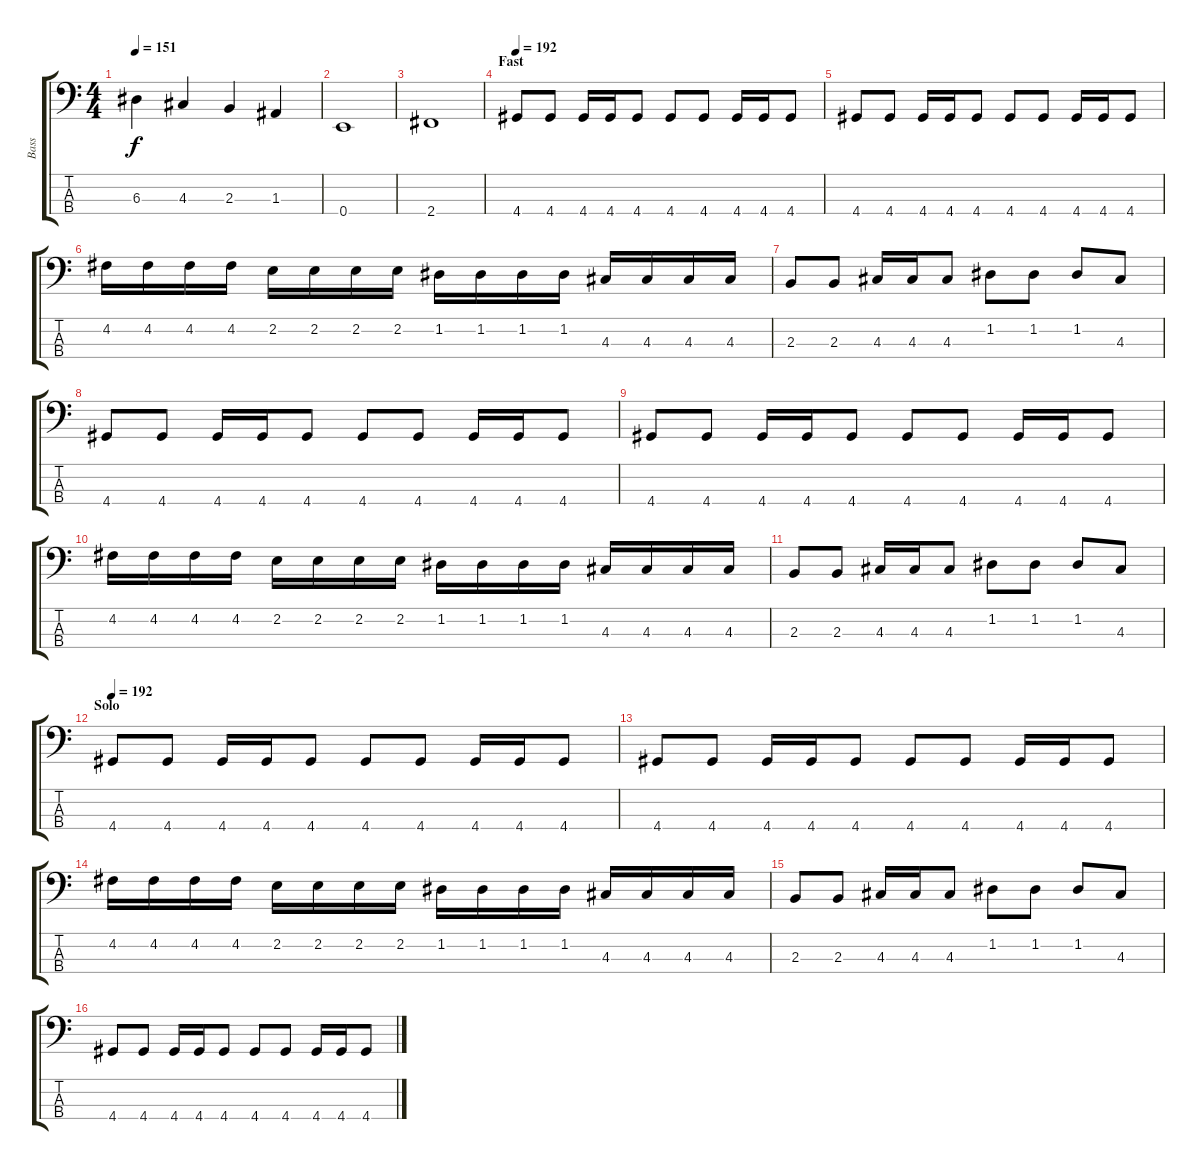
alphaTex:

\track ("Bass" "Bass") {instrument electricbassfinger}
\staff {score tabs}
\tuning (G2 D2 A1 E1) {hide}
\ts (4 4)
\tempo 151
\clef f4
\ks c
6.3.4{dy f} 4.3.4 2.3.4 1.3.4 |
0.4.1 |
2.4.1 |
\section ("" "Fast")
\tempo 192
4.4.8 4.4.8 4.4.16 4.4.16 4.4.8 4.4.8 4.4.8 4.4.16 4.4.16 4.4.8 |
4.4.8 4.4.8 4.4.16 4.4.16 4.4.8 4.4.8 4.4.8 4.4.16 4.4.16 4.4.8 |
4.2.16 4.2.16 4.2.16 4.2.16 2.2.16 2.2.16 2.2.16 2.2.16 1.2.16 1.2.16 1.2.16 1.2.16 4.3.16 4.3.16 4.3.16 4.3.16 |
2.3.8 2.3.8 4.3.16 4.3.16 4.3.8 1.2.8 1.2.8 1.2.8 4.3.8 |
4.4.8 4.4.8 4.4.16 4.4.16 4.4.8 4.4.8 4.4.8 4.4.16 4.4.16 4.4.8 |
4.4.8 4.4.8 4.4.16 4.4.16 4.4.8 4.4.8 4.4.8 4.4.16 4.4.16 4.4.8 |
4.2.16 4.2.16 4.2.16 4.2.16 2.2.16 2.2.16 2.2.16 2.2.16 1.2.16 1.2.16 1.2.16 1.2.16 4.3.16 4.3.16 4.3.16 4.3.16 |
2.3.8 2.3.8 4.3.16 4.3.16 4.3.8 1.2.8 1.2.8 1.2.8 4.3.8 |
\section ("" "Solo")
\tempo 192
4.4.8 4.4.8 4.4.16 4.4.16 4.4.8 4.4.8 4.4.8 4.4.16 4.4.16 4.4.8 |
4.4.8 4.4.8 4.4.16 4.4.16 4.4.8 4.4.8 4.4.8 4.4.16 4.4.16 4.4.8 |
4.2.16 4.2.16 4.2.16 4.2.16 2.2.16 2.2.16 2.2.16 2.2.16 1.2.16 1.2.16 1.2.16 1.2.16 4.3.16 4.3.16 4.3.16 4.3.16 |
2.3.8 2.3.8 4.3.16 4.3.16 4.3.8 1.2.8 1.2.8 1.2.8 4.3.8 |
4.4.8 4.4.8 4.4.16 4.4.16 4.4.8 4.4.8 4.4.8 4.4.16 4.4.16 4.4.8
